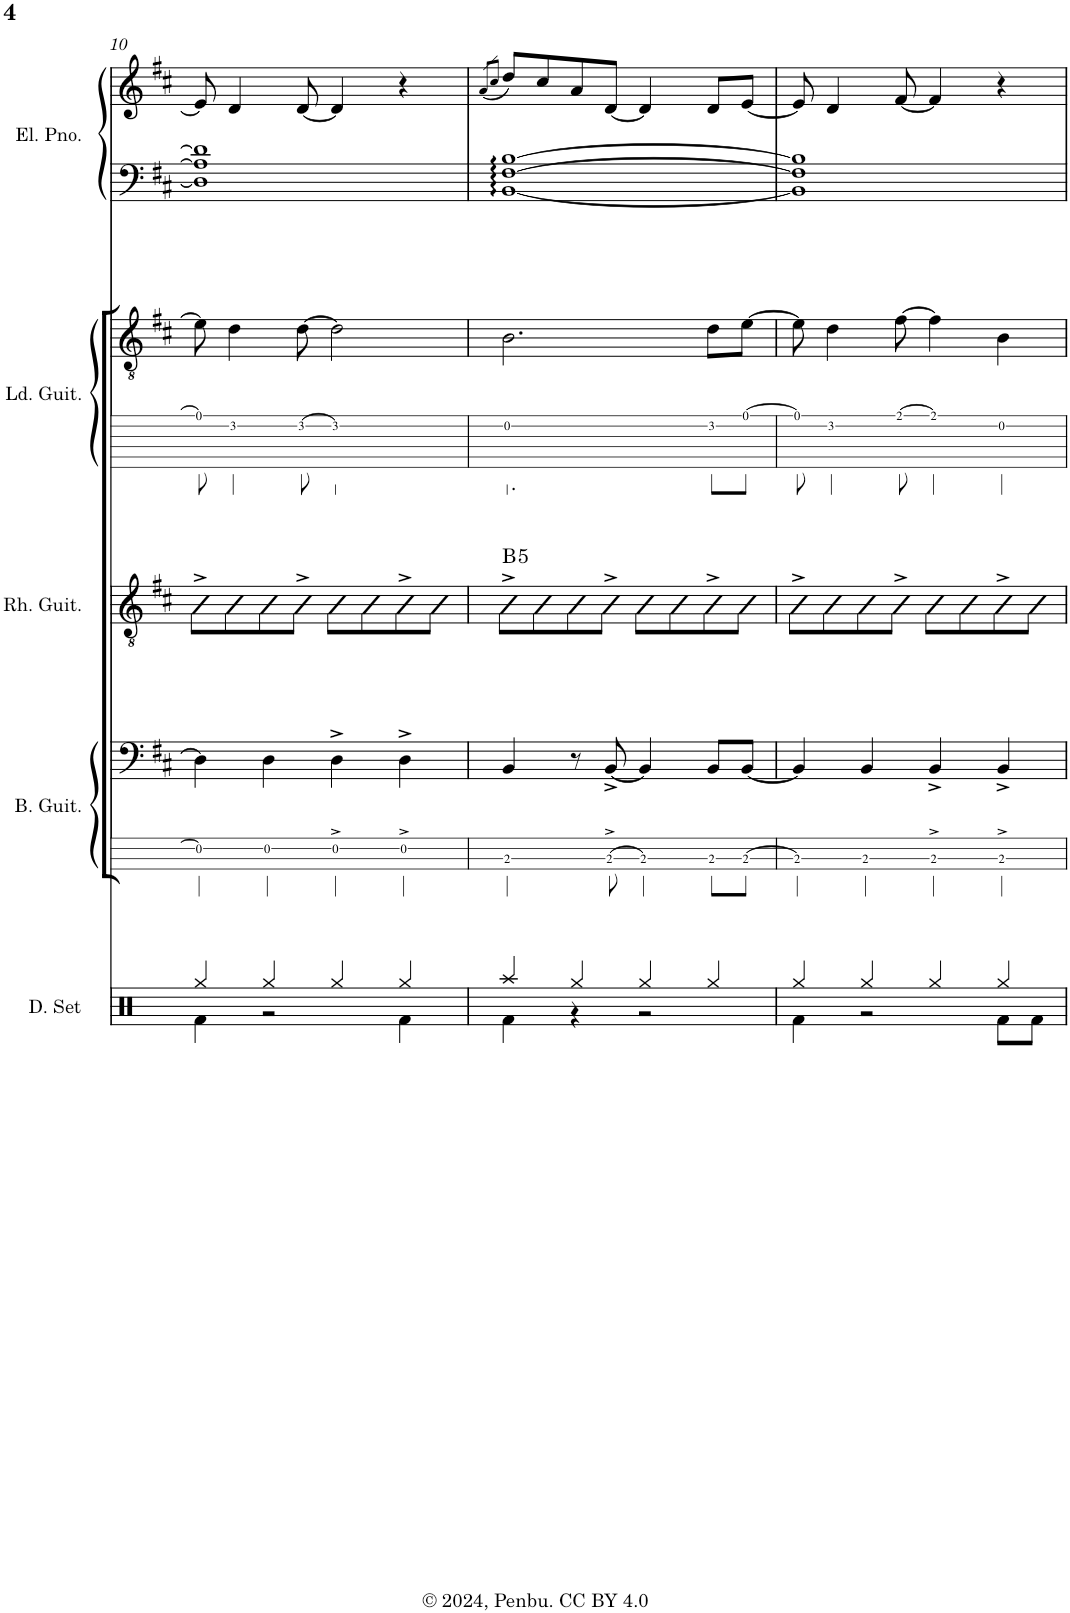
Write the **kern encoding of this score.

**kern	**kern	**kern	**kern	**harte	**kern	**kern	**kern	**kern
*part5	*part4	*part4	*part3	*part3	*part2	*part2	*part1	*part1
*staff8	*staff7	*staff6	*staff5	*	*staff4	*staff3	*staff2	*staff1
*I"Drumset	*I"Bass Guitar	*	*I"Rhythm Guitar	*	*I"Lead Guitar	*	*I"Electric Piano	*
*I'D. Set	*I'B. Guit.	*	*I'Rh. Guit.	*	*I'Ld. Guit.	*	*I'El. Pno.	*
!!LO:PB:g=z
*clefX	*	*clefF4	*clefGv2	*	*	*clefGv2	*clefF4	*clefG2
*	*Trd7c12	*Trd7c12	*	*	*	*	*	*
*k[]	*k[f#c#]	*k[f#c#]	*k[f#c#]	*	*k[f#c#]	*k[f#c#]	*k[f#c#]	*k[f#c#]
*M4/4	*M4/4	*M4/4	*M4/4	*	*M4/4	*M4/4	*M4/4	*M4/4
=10	=10	=10	=10	=10	=10	=10	=10	=10
*^	*	*	*	*	*	*	*	*
4Rgg/	4Rf\	4D\]	4D\]	8D\^ 8A\^ 8d\^L	.	8e\]	8e\]	1D] 1A] 1d]	8e/]
.	.	.	.	8D\ 8A\ 8d\	.	4d\	4d\	.	4d/
4Rgg/	2r	4D\	4D\	8D\ 8A\ 8d\	.	.	.	.	.
.	.	.	.	8D\^ 8A\^ 8d\^J	.	[8d\	[8d\	.	[8d/
4Rgg/	.	4D^\	4D^\	8D\ 8A\ 8d\L	.	2d\]	2d\]	.	4d/]
.	.	.	.	8D\ 8A\ 8d\	.	.	.	.	.
4Rgg/	4Rf\	4D^\	4D^\	8D\^ 8A\^ 8d\^	.	.	.	.	4r
.	.	.	.	8D\ 8A\ 8d\J	.	.	.	.	.
=11	=11	=11	=11	=11	=11	=11	=11	=11	=11
.	.	.	.	.	.	.	.	.	(8qa/L
.	.	.	.	.	.	.	.	.	8qcc#/J
!	!	!	!	!	!LO:H:kt=5	!	!	!	!
4Raa/	4Rf\	4BB\	4BB/	8BB\^ 8F#\^ 8B\^L	B:(1,5)	2.B\	2.B\	[1BB [1F# [1B	8dd/L)
.	.	.	.	8BB\ 8F#\ 8B\	.	.	.	.	8cc#/
4Rgg/	4r	8r	8r	8BB\ 8F#\ 8B\	.	.	.	.	8a/
.	.	[8BB^\	[8BB^/	8BB\^ 8F#\^ 8B\^J	.	.	.	.	[8d/J
4Rgg/	2r	4BB\]	4BB/]	8BB\ 8F#\ 8B\L	.	.	.	.	4d/]
.	.	.	.	8BB\ 8F#\ 8B\	.	.	.	.	.
4Rgg/	.	8BB\L	8BB/L	8BB\^ 8F#\^ 8B\^	.	8d\L	8d\L	.	8d/L
.	.	[8BB\J	[8BB/J	8BB\ 8F#\ 8B\J	.	[8e\J	[8e\J	.	[8e/J
=12	=12	=12	=12	=12	=12	=12	=12	=12	=12
4Rgg/	4Rf\	4BB\]	4BB/]	8BB\^ 8F#\^ 8B\^L	.	8e\]	8e\]	1BB] 1F#] 1B]	8e/]
.	.	.	.	8BB\ 8F#\ 8B\	.	4d\	4d\	.	4d/
4Rgg/	2r	4BB\	4BB/	8BB\ 8F#\ 8B\	.	.	.	.	.
.	.	.	.	8BB\^ 8F#\^ 8B\^J	.	[8f#\	[8f#\	.	[8f#/
4Rgg/	.	4BB^\	4BB^/	8BB\ 8F#\ 8B\L	.	4f#\]	4f#\]	.	4f#/]
.	.	.	.	8BB\ 8F#\ 8B\	.	.	.	.	.
4Rgg/	8Rf\L	4BB^\	4BB^/	8BB\^ 8F#\^ 8B\^	.	4B\	4B\	.	4r
.	8Rf\J	.	.	8BB\ 8F#\ 8B\J	.	.	.	.	.
*v	*v	*	*	*	*	*	*	*	*
=	=	=	=	=	=	=	=	=
*-	*-	*-	*-	*-	*-	*-	*-	*-
